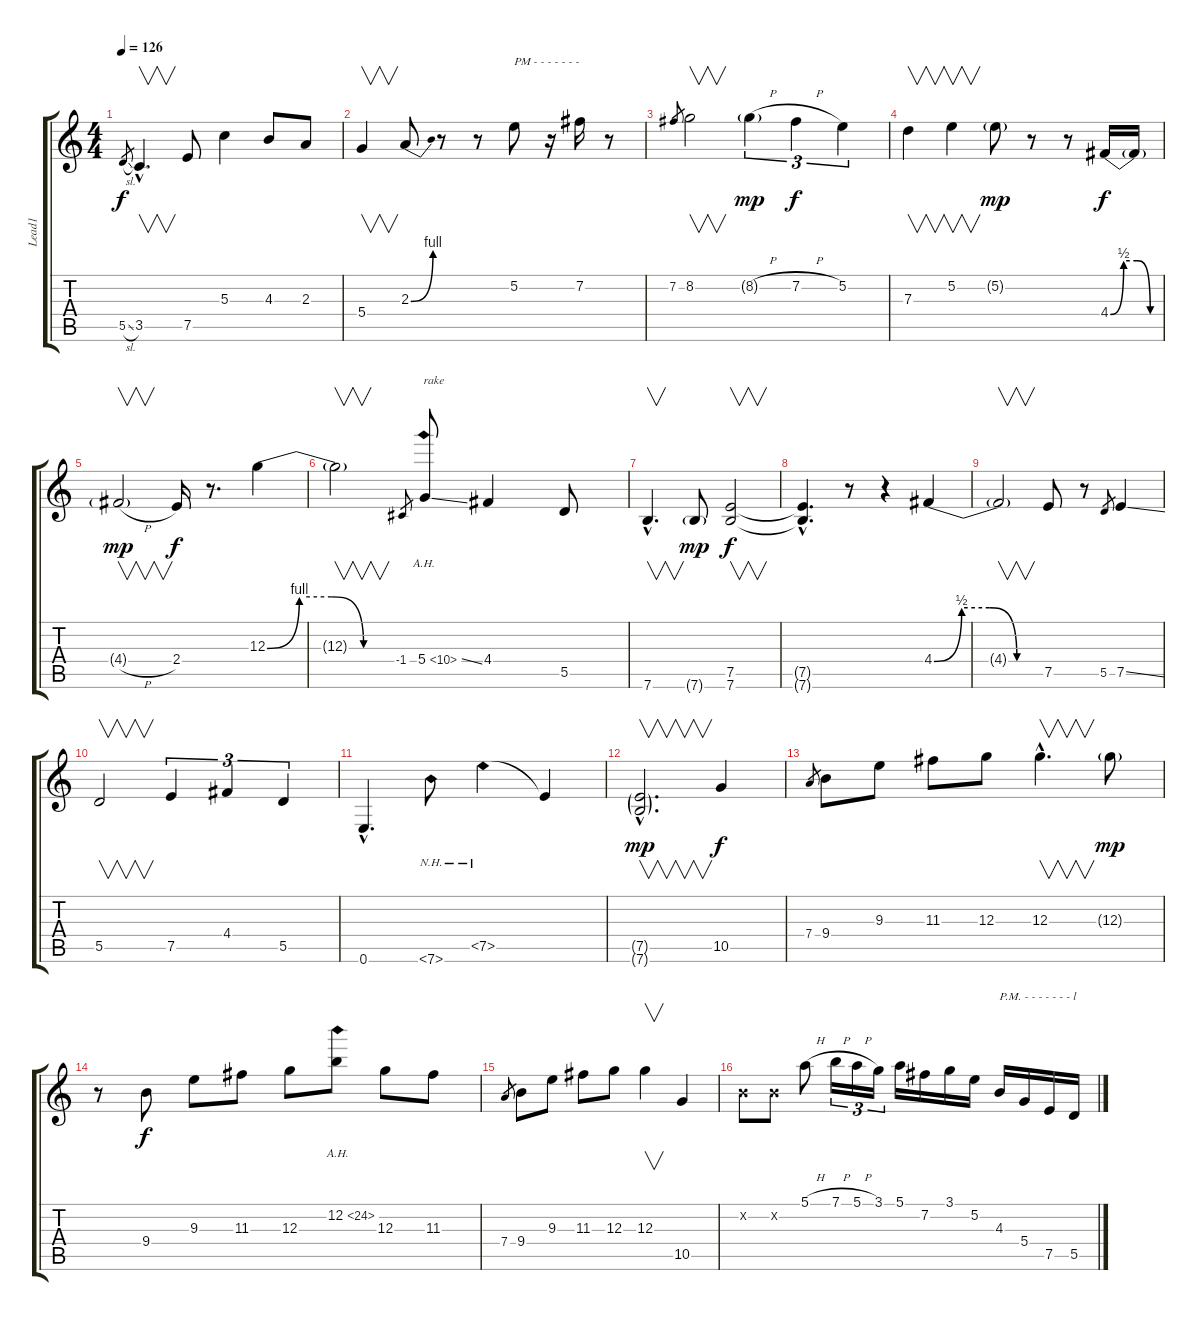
\track ("Lead1" "Lead1") {instrument overdrivenguitar}
\staff {score tabs}
\tuning (E4 B3 G3 D3 A2 E2) {hide}
\ts (4 4)
\tempo 126
\clef g2
\ks c
5.5{sl}.8{gr dy f} 3.5{hac}.4{v d} 7.5.8 5.3.4 4.3.8 2.3.8 |
5.4.4{v} 2.3{be (bend 0 0 60 4)}.8 r.8 r.8 5.2.8{txt "PM - - - - - - -"} r.16 7.2.16 r.8 |
7.2.8{gr} 8.2.2{v} 8.2{h g}.4{tu (3 2) dy mp} 7.2{h}.4{tu (3 2) dy f} 5.2.4{tu (3 2)} |
7.3.4{v} 5.2.4{v} 5.2{g}.8{dy mp} r.8 r.8 4.4{be (custom 0 0 15 2 30 2 45 0 60 0)}.16{dy f} 4.4{t}.16 |
4.4{h g}.2{v dy mp} 2.4.16{dy f} r.8{d} 12.3{be (custom 0 0 15 4 30 4 45 0 60 0)}.4 |
12.3{t}.2{v} -1.4.8{gr} 5.4{ah 5 ss}.8{txt "rake"} 4.4.4 5.5.8 |
7.6{hac}.4{v d} 7.6{g}.8{dy mp} (7.5 7.6).2{v dy f} |
(7.5{hac t} 7.6{hac t}).4{d} r.8 r.4 4.4{be (custom 0 0 15 2 30 2 45 0 60 0)}.4 |
4.4{t}.2{v} 7.5.8 r.8 5.5.8{gr} 7.5{ss}.4 |
5.5.2{v} 7.5.4{tu (3 2)} 4.4.4{tu (3 2)} 5.5.4{tu (3 2)} |
0.6{hac}.4{d} 7.6{nh}.8 7.5{nh}.4 7.5{t}.4 |
(7.5{g hac} 7.6{g hac}).2{v d dy mp} 10.5.4{dy f} |
7.4.8{gr} 9.4.8 9.3.8 11.3.8 12.3.8 12.3{hac}.4{v d} 12.3{g}.8{dy mp} |
r.8 9.4.8{dy f} 9.3.8 11.3.8 12.3.8 12.2{ah 12}.8 12.3.8 11.3.8 |
7.4.8{gr} 9.4.8 9.3.8 11.3.8 12.3.8 12.3.4{v} 10.5.4 |
0.2{x}.8 0.2{x}.8 5.1{h}.8 7.1{h}.16{tu (3 2)} 5.1{h}.16{tu (3 2)} 3.1.16{tu (3 2)} 5.1.16 7.2.16 3.1.16 5.2.16 4.3.16{txt "P.M. - - - - - - - l"} 5.4.16 7.5.16 5.5.16
